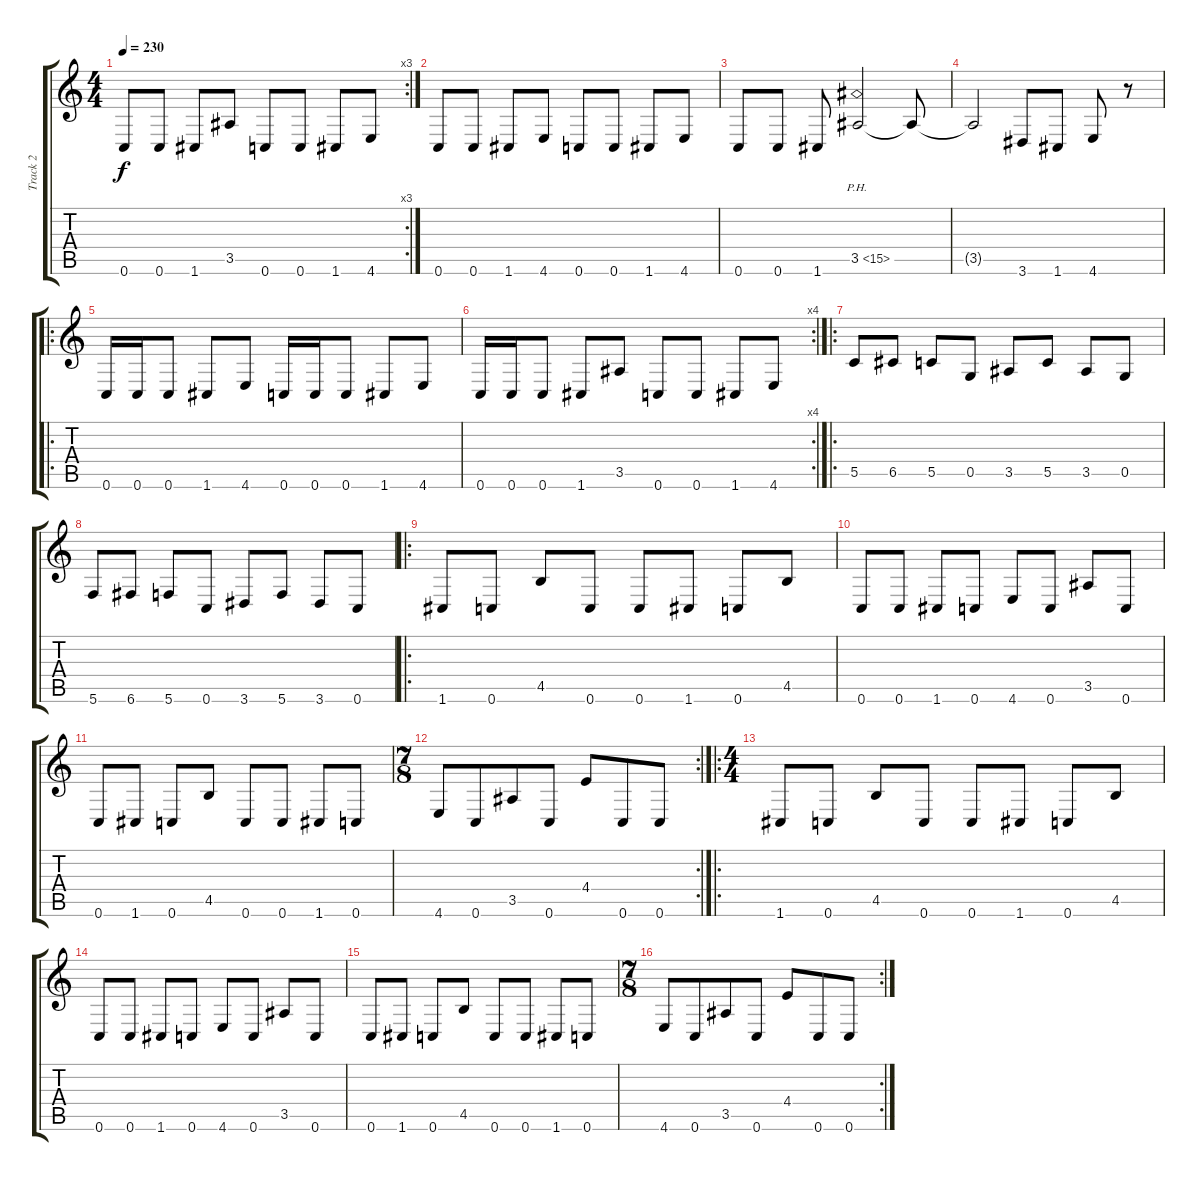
\track ("Track 2" "Track 2") {instrument distortionguitar}
\staff {score tabs}
\tuning (D4 A3 F3 C3 G2 C2) {hide}
\rc 3
\ts (4 4)
\tempo 230
\clef g2
\ks c
0.6.8{dy f} 0.6.8 1.6.8 3.5.8 0.6.8 0.6.8 1.6.8 4.6.8 |
0.6.8 0.6.8 1.6.8 4.6.8 0.6.8 0.6.8 1.6.8 4.6.8 |
0.6.8 0.6.8 1.6.8 3.5{ph 12}.2 3.5{t}.8 |
3.5{t}.2 3.6.8 1.6.8 4.6.8 r.8 |
\ro
0.6.16 0.6.16 0.6.8 1.6.8 4.6.8 0.6.16 0.6.16 0.6.8 1.6.8 4.6.8 |
\rc 4
0.6.16 0.6.16 0.6.8 1.6.8 3.5.8 0.6.8 0.6.8 1.6.8 4.6.8 |
\ro
5.5.8 6.5.8 5.5.8 0.5.8 3.5.8 5.5.8 3.5.8 0.5.8 |
5.6.8 6.6.8 5.6.8 0.6.8 3.6.8 5.6.8 3.6.8 0.6.8 |
\ro
1.6.8 0.6.8 4.5.8 0.6.8 0.6.8 1.6.8 0.6.8 4.5.8 |
0.6.8 0.6.8 1.6.8 0.6.8 4.6.8 0.6.8 3.5.8 0.6.8 |
0.6.8 1.6.8 0.6.8 4.5.8 0.6.8 0.6.8 1.6.8 0.6.8 |
\rc 2
\ts (7 8)
4.6.8 0.6.8 3.5.8 0.6.8 4.4.8 0.6.8 0.6.8 |
\ro
\ts (4 4)
1.6.8 0.6.8 4.5.8 0.6.8 0.6.8 1.6.8 0.6.8 4.5.8 |
0.6.8 0.6.8 1.6.8 0.6.8 4.6.8 0.6.8 3.5.8 0.6.8 |
0.6.8 1.6.8 0.6.8 4.5.8 0.6.8 0.6.8 1.6.8 0.6.8 |
\rc 2
\ts (7 8)
4.6.8 0.6.8 3.5.8 0.6.8 4.4.8 0.6.8 0.6.8
